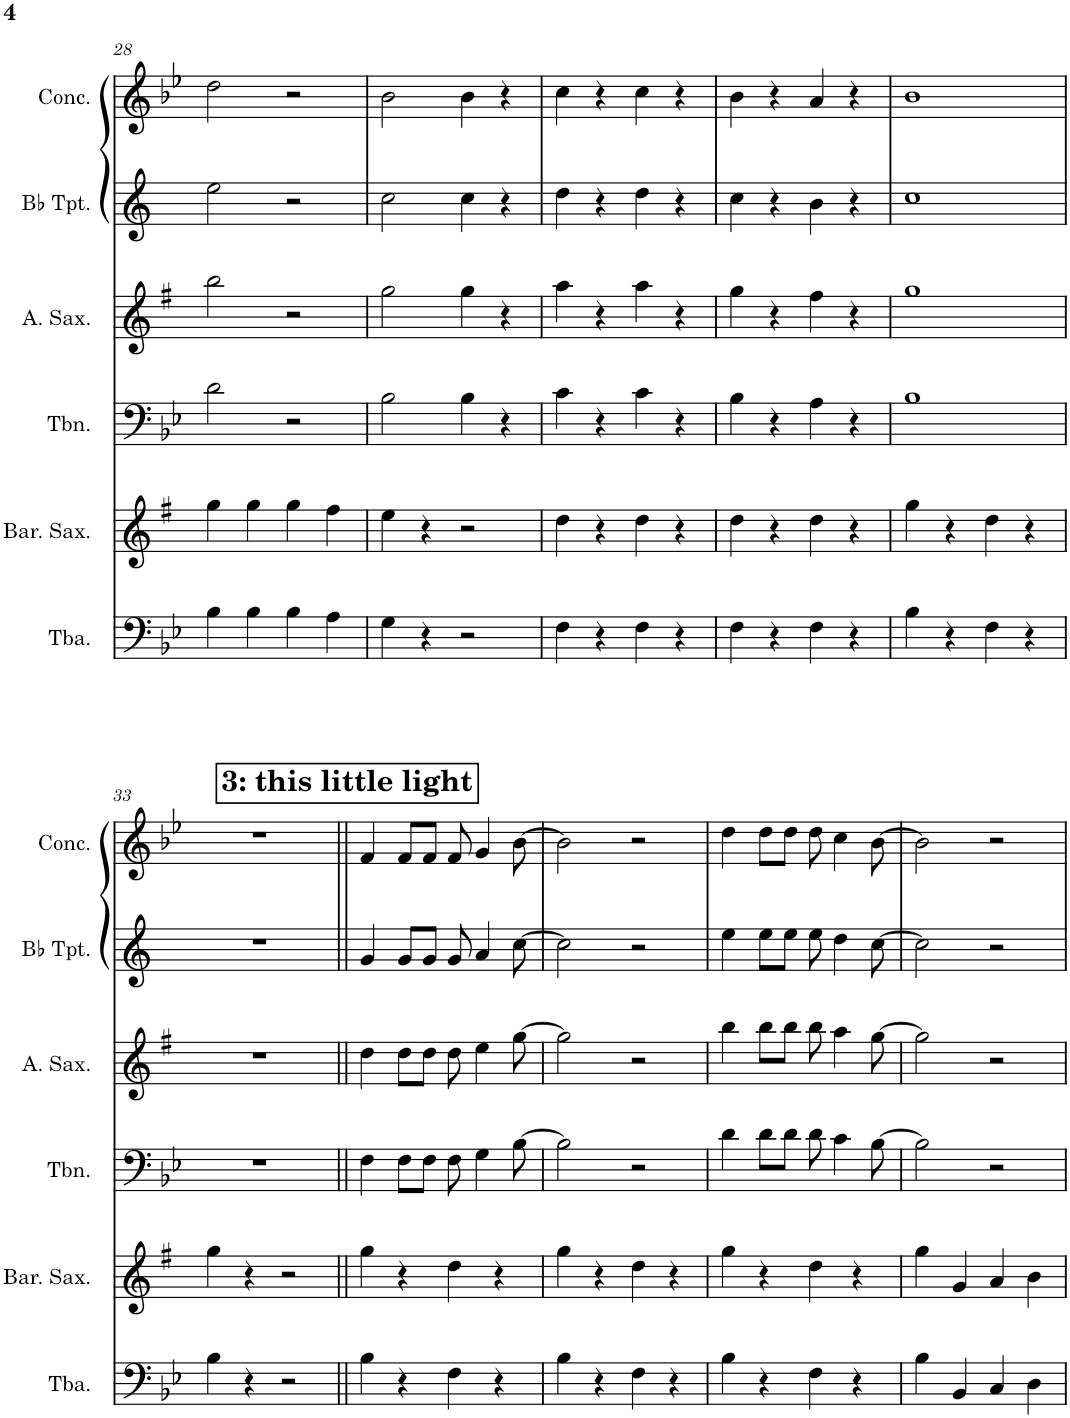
**kern	**kern	**kern	**kern	**kern	**kern
*part6	*part5	*part4	*part3	*part2	*part1
*staff6	*staff5	*staff4	*staff3	*staff2	*staff1
*I"Tuba	*I"Baritone Saxophone	*I"Trombone	*I"Alto Saxophone	*I"Bb Trumpet	*I"Concertina
*I'Tba.	*I'Bar. Sax.	*I'Tbn.	*I'A. Sax.	*I'Bb Tpt.	*I'Conc.
!!LO:PB:g=z
*clefF4	*clefG2	*clefF4	*clefG2	*clefG2	*clefG2
*	*Trd12c21	*	*Trd5c9	*Trd1c2	*
*k[b-e-]	*k[f#]	*k[b-e-]	*k[f#]	*k[]	*k[b-e-]
*M4/4	*M4/4	*M4/4	*M4/4	*M4/4	*M4/4
=28	=28	=28	=28	=28	=28
4B-\	4gg\	2d\	2bb\	2ee\	2dd\
4B-\	4gg\	.	.	.	.
4B-\	4gg\	2r	2r	2r	2r
4A\	4ff#\	.	.	.	.
=29	=29	=29	=29	=29	=29
4G\	4ee\	2B-\	2gg\	2cc\	2b-\
4r	4r	.	.	.	.
2r	2r	4B-\	4gg\	4cc\	4b-\
.	.	4r	4r	4r	4r
=30	=30	=30	=30	=30	=30
4F\	4dd\	4c\	4aa\	4dd\	4cc\
4r	4r	4r	4r	4r	4r
4F\	4dd\	4c\	4aa\	4dd\	4cc\
4r	4r	4r	4r	4r	4r
=31	=31	=31	=31	=31	=31
4F\	4dd\	4B-\	4gg\	4cc\	4b-\
4r	4r	4r	4r	4r	4r
4F\	4dd\	4A\	4ff#\	4b\	4a/
4r	4r	4r	4r	4r	4r
=32	=32	=32	=32	=32	=32
4B-\	4gg\	1B-	1gg	1cc	1b-
4r	4r	.	.	.	.
4F\	4dd\	.	.	.	.
4r	4r	.	.	.	.
!!LO:LB:g=z
=33	=33	=33	=33	=33	=33
4B-\	4gg\	1r	1r	1r	1r
4r	4r	.	.	.	.
2r	2r	.	.	.	.
!!LO:REH:place=s1:a:B:cj:fs=14:t=3&colon; this little light
=34||	=34||	=34||	=34||	=34||	=34||
4B-\	4gg\	4F\	4dd\	4g/	4f/
4r	4r	8F\L	8dd\L	8g/L	8f/L
.	.	8F\J	8dd\J	8g/J	8f/J
4F\	4dd\	8F\	8dd\	8g/	8f/
.	.	4G\	4ee\	4a/	4g/
4r	4r	.	.	.	.
.	.	[8B-\	[8gg\	[8cc\	[8b-\
=35	=35	=35	=35	=35	=35
4B-\	4gg\	2B-\]	2gg\]	2cc\]	2b-\]
4r	4r	.	.	.	.
4F\	4dd\	2r	2r	2r	2r
4r	4r	.	.	.	.
=36	=36	=36	=36	=36	=36
4B-\	4gg\	4d\	4bb\	4ee\	4dd\
4r	4r	8d\L	8bb\L	8ee\L	8dd\L
.	.	8d\J	8bb\J	8ee\J	8dd\J
4F\	4dd\	8d\	8bb\	8ee\	8dd\
.	.	4c\	4aa\	4dd\	4cc\
4r	4r	.	.	.	.
.	.	[8B-\	[8gg\	[8cc\	[8b-\
=37	=37	=37	=37	=37	=37
4B-\	4gg\	2B-\]	2gg\]	2cc\]	2b-\]
4BB-/	4g/	.	.	.	.
4C/	4a/	2r	2r	2r	2r
4D\	4b\	.	.	.	.
=	=	=	=	=	=
*-	*-	*-	*-	*-	*-
